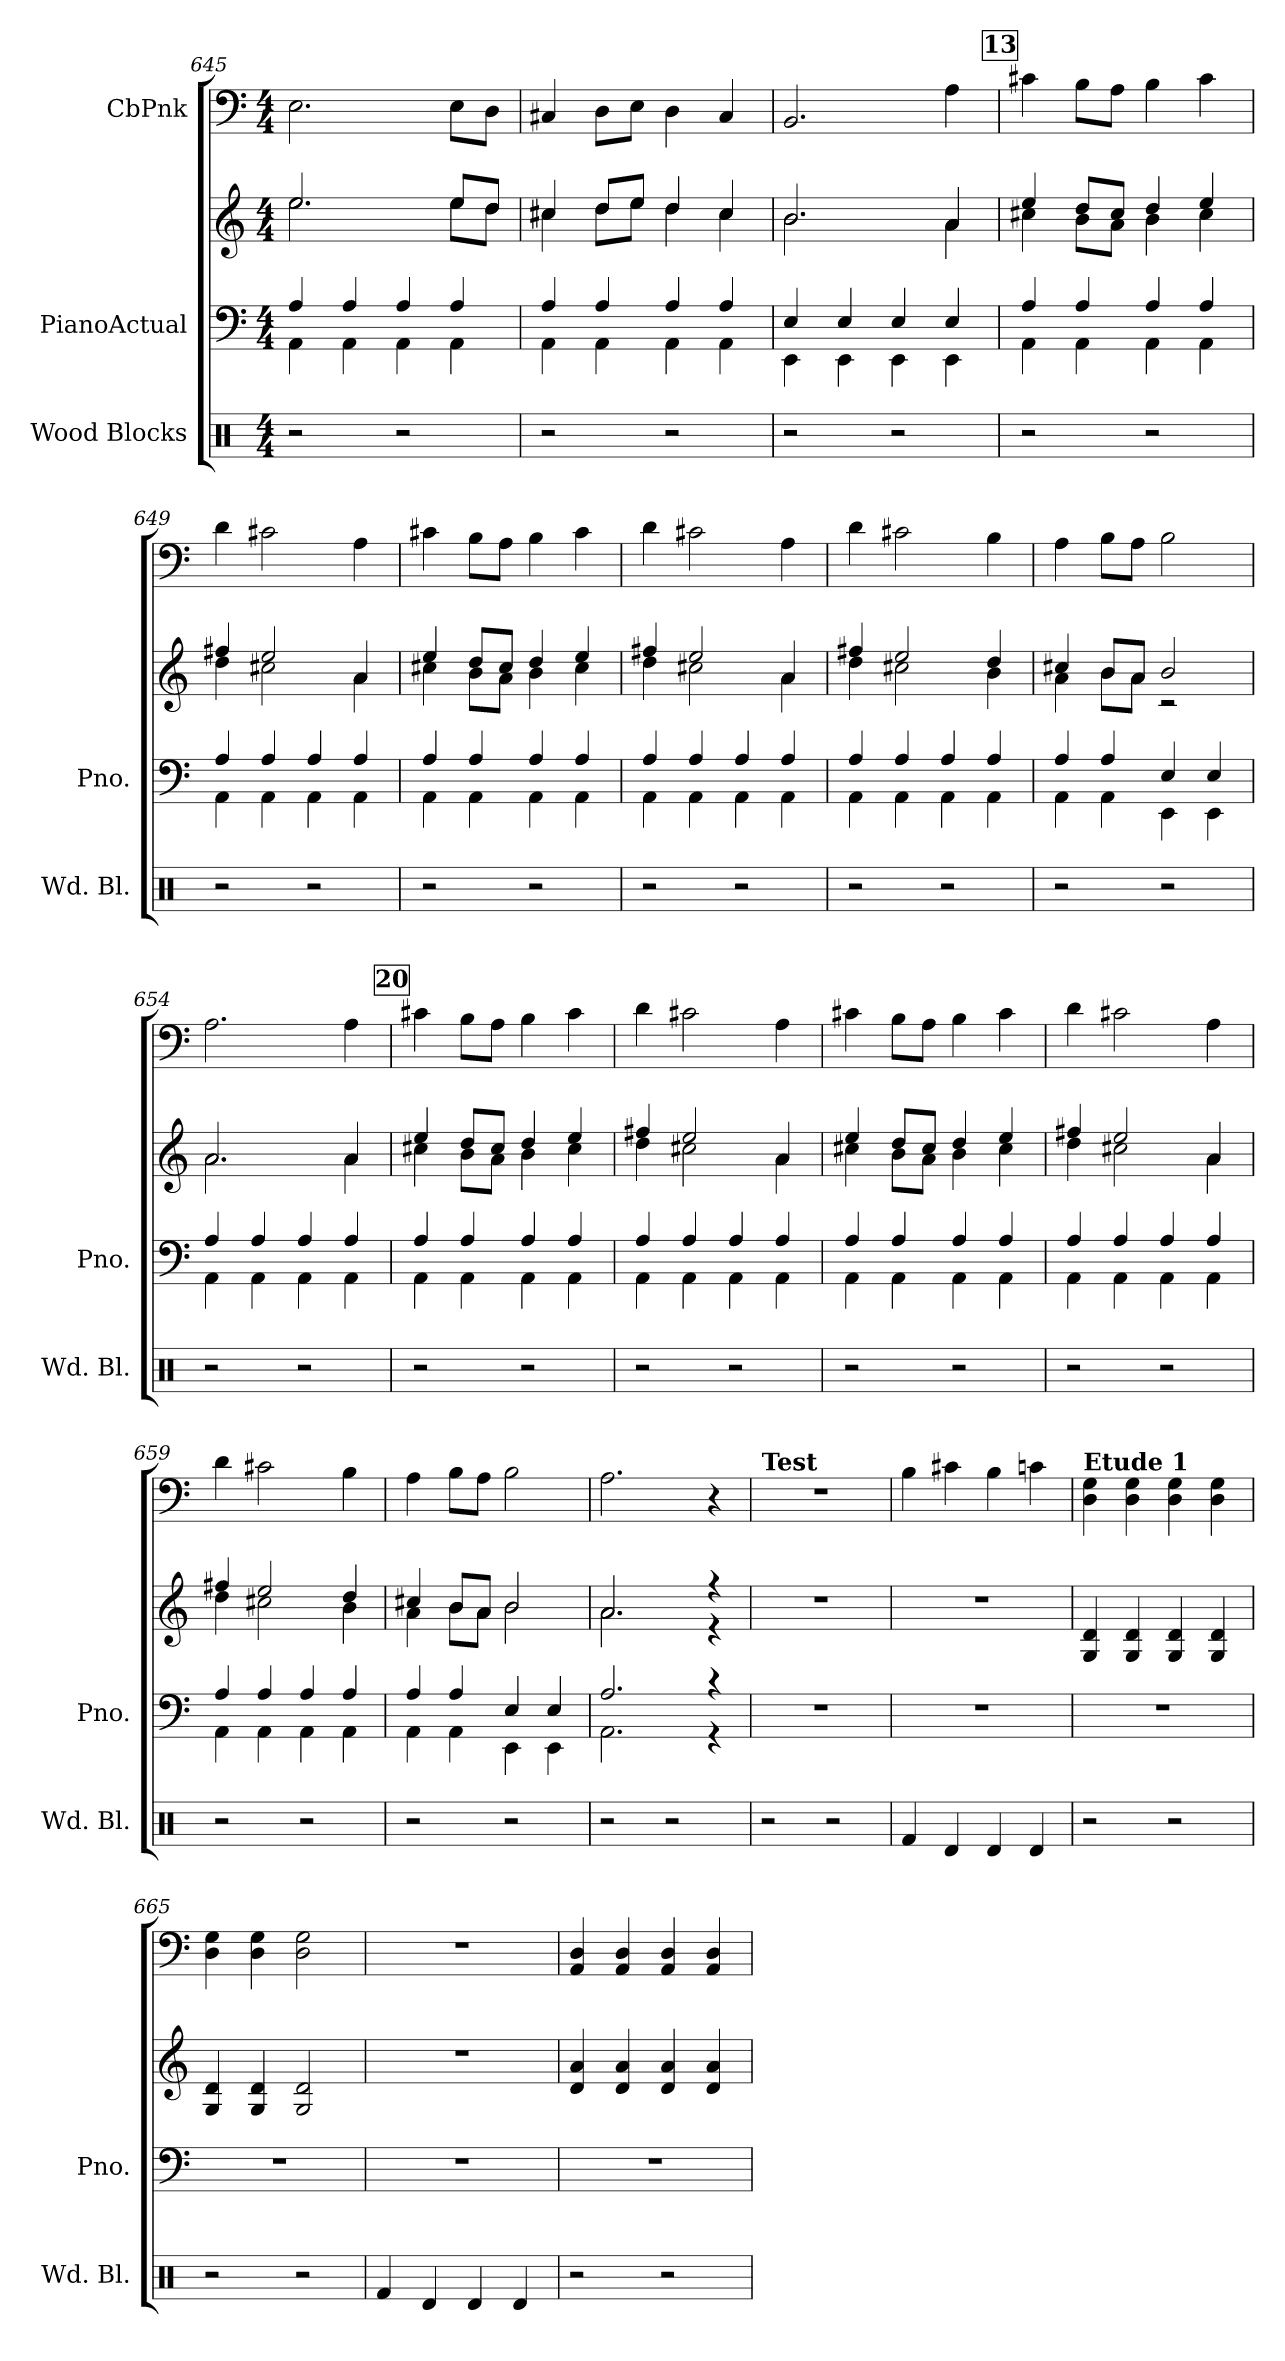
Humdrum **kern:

**kern	**kern	**kern	**kern
*part3	*part2	*part2	*part1
*staff4	*staff3	*staff2	*staff1
*I"Wood Blocks	*I"PianoActual	*	*I"CbPnk
*I'Wd. Bl.	*I'Pno.	*	*
*clefX	*clefF4	*clefG2	*clefF4
*k[]	*k[]	*k[]	*k[]
*M4/4	*M4/4	*M4/4	*M4/4
=645	=645	=645	=645
*	*^	*^	*
2r	4A/	4AA\	2.ee/	2.ee\	2.Ei\
.	4A/	4AA\	.	.	.
2r	4A/	4AA\	.	.	.
.	4A/	4AA\	8ee/L	8ee\L	8Ei\L
.	.	.	8dd/J	8dd\J	8D\J
=646	=646	=646	=646	=646	=646
2r	4A/	4AA\	4cc#X/	4cc#\	4C#X/
.	4A/	4AA\	8dd/L	8dd\L	8D\L
.	.	.	8ee/J	8ee\J	8Ei\J
2r	4A/	4AA\	4dd/	4dd\	4D\
.	4A/	4AA\	4cc#/	4cc#\	4C#/
=647	=647	=647	=647	=647	=647
2r	4E/	4EE\	2.b/	2.b\	2.BB/
.	4E/	4EE\	.	.	.
2r	4E/	4EE\	.	.	.
.	4E/	4EE\	4a/	4a\	4A\
!!LO:LB:g=z
!!LO:REH:place=s1:a:B:fs=9.9988:t=13
=648	=648	=648	=648	=648	=648
2r	4A/	4AA\	4ee/	4cc#X\	4c#X\
.	4A/	4AA\	8dd/L	8b\L	8B\L
.	.	.	8cc#/J	8a\J	8A\J
2r	4A/	4AA\	4dd/	4b\	4B\
.	4A/	4AA\	4ee/	4cc#\	4c#\
=649	=649	=649	=649	=649	=649
2r	4A/	4AA\	4ff#X/	4dd\	4d\
.	4A/	4AA\	2ee/	2cc#X\	2c#X\
2r	4A/	4AA\	.	.	.
.	4A/	4AA\	4a/	4a\	4A\
=650	=650	=650	=650	=650	=650
2r	4A/	4AA\	4ee/	4cc#X\	4c#X\
.	4A/	4AA\	8dd/L	8b\L	8B\L
.	.	.	8cc#/J	8a\J	8A\J
2r	4A/	4AA\	4dd/	4b\	4B\
.	4A/	4AA\	4ee/	4cc#\	4c#\
=651	=651	=651	=651	=651	=651
2r	4A/	4AA\	4ff#X/	4dd\	4d\
.	4A/	4AA\	2ee/	2cc#X\	2c#X\
2r	4A/	4AA\	.	.	.
.	4A/	4AA\	4a/	4a\	4A\
=652	=652	=652	=652	=652	=652
2r	4A/	4AA\	4ff#X/	4dd\	4d\
.	4A/	4AA\	2ee/	2cc#X\	2c#X\
2r	4A/	4AA\	.	.	.
.	4A/	4AA\	4dd/	4b\	4B\
=653	=653	=653	=653	=653	=653
2r	4A/	4AA\	4cc#X/	4a\	4A\
.	4A/	4AA\	8b/L	8b\L	8B\L
.	.	.	8a/J	8a\J	8A\J
2r	4E/	4EE\	2b/	2r	2B\
.	4E/	4EE\	.	.	.
!!LO:LB:g=z
=654	=654	=654	=654	=654	=654
2r	4A/	4AA\	2.a/	2.a\	2.A\
.	4A/	4AA\	.	.	.
2r	4A/	4AA\	.	.	.
.	4A/	4AA\	4a/	4a\	4A\
!!LO:REH:place=s1:a:B:fs=9.9988:t=20
=655	=655	=655	=655	=655	=655
2r	4A/	4AA\	4ee/	4cc#X\	4c#X\
.	4A/	4AA\	8dd/L	8b\L	8B\L
.	.	.	8cc#/J	8a\J	8A\J
2r	4A/	4AA\	4dd/	4b\	4B\
.	4A/	4AA\	4ee/	4cc#\	4c#\
=656	=656	=656	=656	=656	=656
2r	4A/	4AA\	4ff#X/	4dd\	4d\
.	4A/	4AA\	2ee/	2cc#X\	2c#X\
2r	4A/	4AA\	.	.	.
.	4A/	4AA\	4a/	4a\	4A\
=657	=657	=657	=657	=657	=657
2r	4A/	4AA\	4ee/	4cc#X\	4c#X\
.	4A/	4AA\	8dd/L	8b\L	8B\L
.	.	.	8cc#/J	8a\J	8A\J
2r	4A/	4AA\	4dd/	4b\	4B\
.	4A/	4AA\	4ee/	4cc#\	4c#\
=658	=658	=658	=658	=658	=658
2r	4A/	4AA\	4ff#X/	4dd\	4d\
.	4A/	4AA\	2ee/	2cc#X\	2c#X\
2r	4A/	4AA\	.	.	.
.	4A/	4AA\	4a/	4a\	4A\
!!LO:LB:g=z
=659	=659	=659	=659	=659	=659
2r	4A/	4AA\	4ff#X/	4dd\	4d\
.	4A/	4AA\	2ee/	2cc#X\	2c#X\
2r	4A/	4AA\	.	.	.
.	4A/	4AA\	4dd/	4b\	4B\
=660	=660	=660	=660	=660	=660
2r	4A/	4AA\	4cc#X/	4a\	4A\
.	4A/	4AA\	8b/L	8b\L	8B\L
.	.	.	8a/J	8a\J	8A\J
2r	4E/	4EE\	2b/	2b\	2B\
.	4E/	4EE\	.	.	.
=661	=661	=661	=661	=661	=661
2r	2.A/	2.AA\	2.a/	2.a\	2.A\
2r	.	.	.	.	.
.	4r	4r	4r	4r	4r
=662	=662	=662	=662	=662	=662
!	!	!	!	!	!LO:TX:a:B:t=Test
*	*v	*v	*	*	*
*	*	*v	*v	*
2r	1r	1r	1r
2r	.	.	.
=663	=663	=663	=663
4Rf/	1r	1r	4B\
4Rd/	.	.	4c#X\
4Rd/	.	.	4B\
4Rd/	.	.	4cnj\
=664	=664	=664	=664
!	!	!	!LO:TX:a:B:t=Etude 1
2r	1r	4G/ 4d/	4D\ 4G\
.	.	4G/ 4d/	4D\ 4G\
2r	.	4G/ 4d/	4D\ 4G\
.	.	4G/ 4d/	4D\ 4G\
=665	=665	=665	=665
2r	1r	4G/ 4d/	4D\ 4G\
.	.	4G/ 4d/	4D\ 4G\
2r	.	2G/ 2d/	2D\ 2G\
!!LO:LB:g=z
=666	=666	=666	=666
4Rf/	1r	1r	1r
4Rd/	.	.	.
4Rd/	.	.	.
4Rd/	.	.	.
=667	=667	=667	=667
2r	1r	4d/ 4a/	4AA/ 4D/
.	.	4d/ 4a/	4AA/ 4D/
2r	.	4d/ 4a/	4AA/ 4D/
.	.	4d/ 4a/	4AA/ 4D/
=	=	=	=
*-	*-	*-	*-
